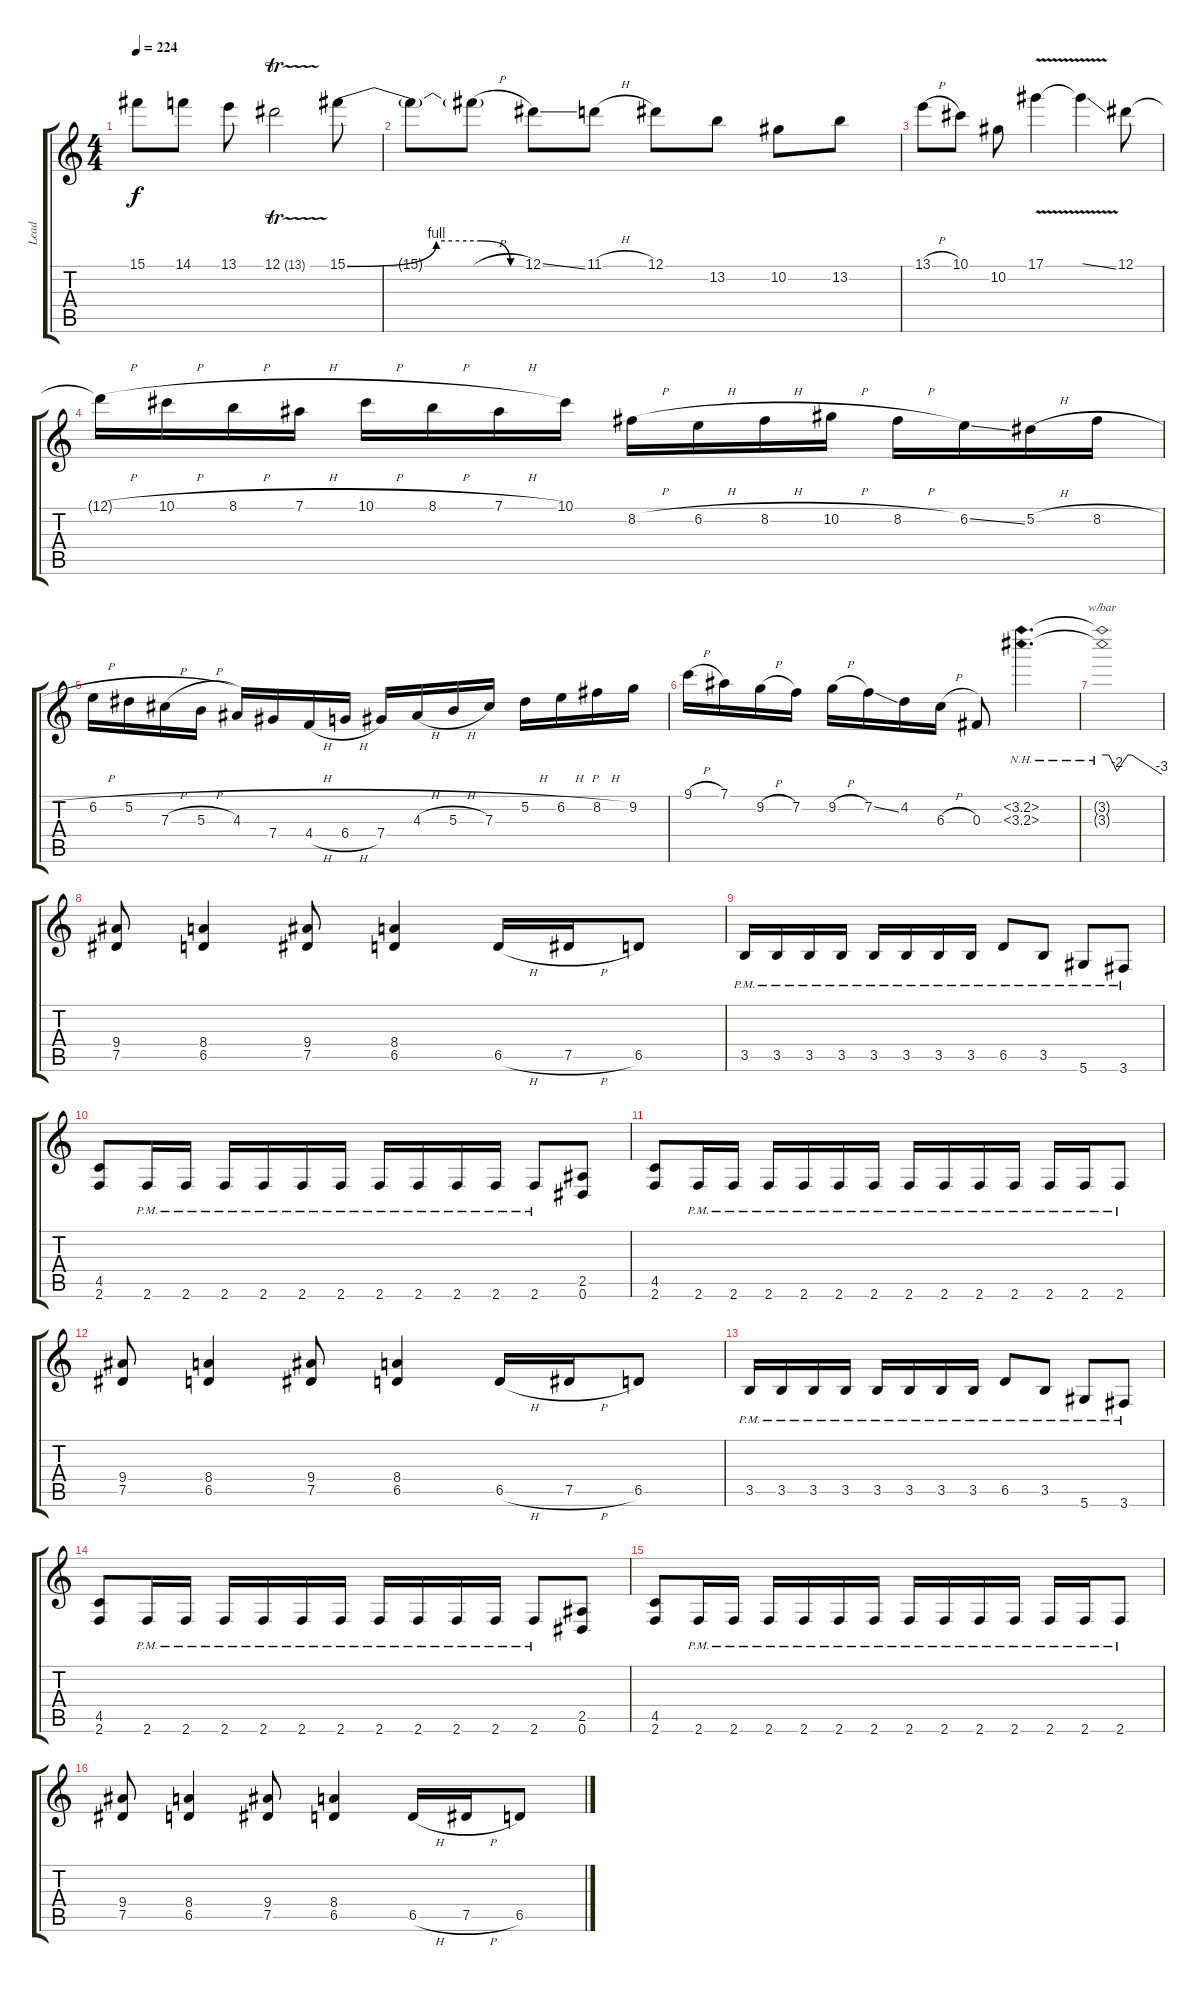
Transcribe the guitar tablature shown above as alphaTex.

\track ("Lead" "Lead") {instrument distortionguitar}
\staff {score tabs}
\tuning (Eb4 Bb3 Gb3 Db3 Ab2 Eb2) {hide}
\ts (4 4)
\tempo 224
\clef g2
\ks c
15.1.8{dy f} 14.1.8 13.1.8 12.1{tr (13 16)}.2 15.1{be (custom 0 0 30 4 45 4 55 0 60 0)}.8 |
15.1{t}.8 15.1{h t}.8 12.1{ss}.8 11.1{h}.8 12.1.8 13.2.8 10.2.8 13.2.8 |
13.1{h}.8 10.1.8 10.2.8 17.1{v}.4 17.1{v ss t}.4 12.1.8 |
12.1{h t}.16 10.1{h}.16 8.1{h}.16 7.1{h}.16 10.1{h}.16 8.1{h}.16 7.1{h}.16 10.1.16 8.2{h}.16 6.2{h}.16 8.2{h}.16 10.2{h}.16 8.2{h}.16 6.2{ss}.16 5.2{h}.16 8.2{h}.16 |
6.2{h}.16 5.2{h}.16 7.3{h}.16 5.3{h}.16 4.3.16 7.4.16 4.4{h}.16 6.4{h}.16 7.4.16 4.3{h}.16 5.3{h}.16 7.3.16 5.2{h}.16 6.2{h}.16 8.2{h}.16 9.2.16 |
9.1{h}.16 7.1.16 9.2{h}.16 7.2.16 9.2{h}.16 7.2{ss}.16 4.2.16 6.3{h}.16 0.3.8 (3.2{nh} 3.3{nh}).4{d} |
(3.2{nh t} 3.3{nh t}).1{tbe (custom default 0 0 7 0 15 -8 26 0 30 0 60 -12)} |
(9.4 7.5).8 (8.4 6.5).4 (9.4 7.5).8 (8.4 6.5).4 6.5{h}.16 7.5{h}.16 6.5.8 |
3.5{pm}.16 3.5{pm}.16 3.5{pm}.16 3.5{pm}.16 3.5{pm}.16 3.5{pm}.16 3.5{pm}.16 3.5{pm}.16 6.5{pm}.8 3.5{pm}.8 5.6{pm}.8 3.6{pm}.8 |
(4.5 2.6).8 2.6{pm}.16 2.6{pm}.16 2.6{pm}.16 2.6{pm}.16 2.6{pm}.16 2.6{pm}.16 2.6{pm}.16 2.6{pm}.16 2.6{pm}.16 2.6{pm}.16 2.6{pm}.8 (2.5 0.6).8 |
(4.5 2.6).8 2.6{pm}.16 2.6{pm}.16 2.6{pm}.16 2.6{pm}.16 2.6{pm}.16 2.6{pm}.16 2.6{pm}.16 2.6{pm}.16 2.6{pm}.16 2.6{pm}.16 2.6{pm}.16 2.6{pm}.16 2.6{pm}.8 |
(9.4 7.5).8 (8.4 6.5).4 (9.4 7.5).8 (8.4 6.5).4 6.5{h}.16 7.5{h}.16 6.5.8 |
3.5{pm}.16 3.5{pm}.16 3.5{pm}.16 3.5{pm}.16 3.5{pm}.16 3.5{pm}.16 3.5{pm}.16 3.5{pm}.16 6.5{pm}.8 3.5{pm}.8 5.6{pm}.8 3.6{pm}.8 |
(4.5 2.6).8 2.6{pm}.16 2.6{pm}.16 2.6{pm}.16 2.6{pm}.16 2.6{pm}.16 2.6{pm}.16 2.6{pm}.16 2.6{pm}.16 2.6{pm}.16 2.6{pm}.16 2.6{pm}.8 (2.5 0.6).8 |
(4.5 2.6).8 2.6{pm}.16 2.6{pm}.16 2.6{pm}.16 2.6{pm}.16 2.6{pm}.16 2.6{pm}.16 2.6{pm}.16 2.6{pm}.16 2.6{pm}.16 2.6{pm}.16 2.6{pm}.16 2.6{pm}.16 2.6{pm}.8 |
(9.4 7.5).8 (8.4 6.5).4 (9.4 7.5).8 (8.4 6.5).4 6.5{h}.16 7.5{h}.16 6.5.8
